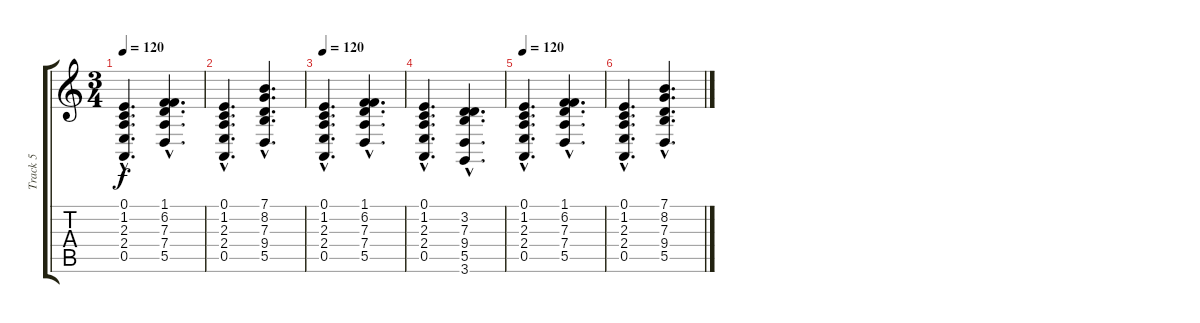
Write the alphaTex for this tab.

\track ("Track 5" "Track 5") {instrument choiraahs}
\staff {score tabs}
\tuning (E4 B3 G3 D3 A2 E2) {hide}
\ts (3 4)
\tempo 120
\clef g2
\ks c
(0.1{hac} 1.2{hac} 2.3{hac} 2.4{hac} 0.5{hac}).4{d dy f} (1.1{hac} 6.2{hac} 7.3{hac} 7.4{hac} 5.5{hac}).4{d} |
(0.1{hac} 1.2{hac} 2.3{hac} 2.4{hac} 0.5{hac}).4{d} (7.1{hac} 8.2{hac} 7.3{hac} 9.4{hac} 5.5{hac}).4{d} |
\tempo 120
(0.1{hac} 1.2{hac} 2.3{hac} 2.4{hac} 0.5{hac}).4{d} (1.1{hac} 6.2{hac} 7.3{hac} 7.4{hac} 5.5{hac}).4{d} |
(0.1{hac} 1.2{hac} 2.3{hac} 2.4{hac} 0.5{hac}).4{d} (3.2{hac} 7.3{hac} 9.4{hac} 5.5{hac} 3.6{hac}).4{d} |
\tempo 120
(0.1{hac} 1.2{hac} 2.3{hac} 2.4{hac} 0.5{hac}).4{d} (1.1{hac} 6.2{hac} 7.3{hac} 7.4{hac} 5.5{hac}).4{d} |
(0.1{hac} 1.2{hac} 2.3{hac} 2.4{hac} 0.5{hac}).4{d} (7.1{hac} 8.2{hac} 7.3{hac} 9.4{hac} 5.5{hac}).4{d}
